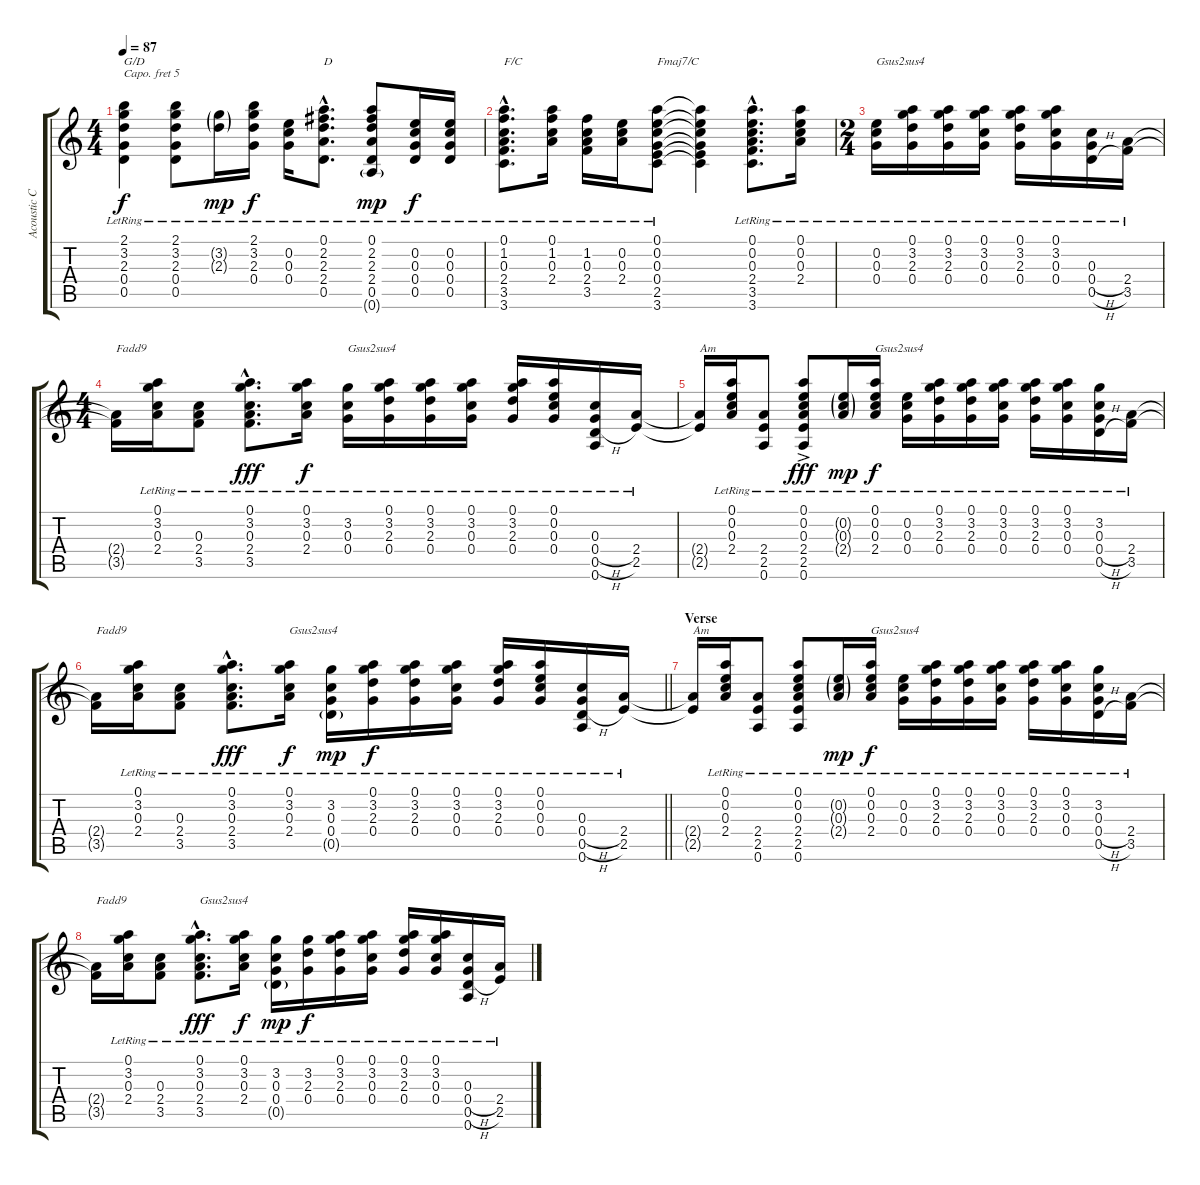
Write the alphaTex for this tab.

\track ("Acoustic Capo V" "Acoustic C") {instrument acousticguitarsteel}
\staff {score tabs}
\capo 5
\tuning (E4 B3 G3 D3 A2 E2) {hide}
\ts (4 4)
\tempo 87
\clef g2
\ks c
(2.1{lr} 3.2{lr} 2.3{lr} 0.4{lr} 0.5{lr}).4{txt "G/D" dy f} (2.1{lr} 3.2{lr} 2.3{lr} 0.4{lr} 0.5{lr}).8 (3.2{g lr} 2.3{g lr}).16{dy mp} (2.1{lr} 3.2{lr} 2.3{lr} 0.4{lr}).16{dy f} (0.2{lr} 0.3{lr} 0.4{lr}).16 (0.1{hac lr} 2.2{hac lr} 2.3{hac lr} 2.4{hac lr} 0.5{hac lr}).8{d txt "D"} (0.1{lr} 2.2{lr} 2.3{lr} 2.4{lr} 0.5{lr} 0.6{g lr}).8{dy mp} (0.2{lr} 0.3{lr} 0.4{lr} 0.5{lr}).16{dy f} (0.2{lr} 0.3{lr} 0.4{lr} 0.5{lr}).16 |
(0.1{hac lr} 1.2{hac lr} 0.3{hac lr} 2.4{hac lr} 3.5{hac lr} 3.6{hac lr}).8{d txt "F/C"} (0.1{lr} 1.2{lr} 0.3{lr} 2.4{lr}).16 (1.2{lr} 0.3{lr} 2.4{lr} 3.5{lr}).16 (0.2{lr} 0.3{lr} 2.4{lr}).16 (0.1{lr} 0.2{lr} 0.3{lr} 0.4{lr} 2.5{lr} 3.6{lr}).8{txt "Fmaj7/C"} (0.1{t} 0.2{t} 0.3{t} 0.4{t} 2.5{t} 3.6{t}).4 (0.1{hac lr} 0.2{hac lr} 0.3{hac lr} 2.4{hac lr} 3.5{hac lr} 3.6{hac lr}).8{d} (0.1{lr} 0.2{lr} 0.3{lr} 2.4{lr}).16 |
\ts (2 4)
(0.2{lr} 0.3{lr} 0.4{lr}).16{txt "Gsus2sus4"} (0.1{lr} 3.2{lr} 2.3{lr} 0.4{lr}).16 (0.1{lr} 3.2{lr} 2.3{lr} 0.4{lr}).16 (0.1{lr} 3.2{lr} 0.3{lr} 0.4{lr}).16 (0.1{lr} 3.2{lr} 2.3{lr} 0.4{lr}).16 (0.1{lr} 3.2{lr} 0.3{lr} 0.4{lr}).16 (0.3{lr} 0.4{h} 0.5{h}).16 (2.4{lr} 3.5{lr}).16 |
\ts (4 4)
(2.4{t} 3.5{t}).16{txt "Fadd9"} (0.1{lr} 3.2{lr} 0.3{lr} 2.4{lr}).16 (0.3{lr} 2.4{lr} 3.5{lr}).8 (0.1{hac lr} 3.2{hac lr} 0.3{hac lr} 2.4{hac lr} 3.5{hac lr}).8{d dy fff} (0.1{lr} 3.2{lr} 0.3{lr} 2.4{lr}).16{dy f} (3.2{lr} 0.3{lr} 0.4{lr}).16{txt "Gsus2sus4"} (0.1{lr} 3.2{lr} 2.3{lr} 0.4{lr}).16 (0.1{lr} 3.2{lr} 2.3{lr} 0.4{lr}).16 (0.1{lr} 3.2{lr} 0.3{lr} 0.4{lr}).16 (0.1{lr} 3.2{lr} 2.3{lr} 0.4{lr}).16 (0.1{lr} 0.2{lr} 0.3{lr} 0.4{lr}).16 (0.3{lr} 0.4{h} 0.5{h} 0.6{lr}).16 (2.4{lr} 2.5{lr}).16 |
(2.4{t} 2.5{t}).16{txt "Am"} (0.1{lr} 0.2{lr} 0.3{lr} 2.4{lr}).16 (2.4{lr} 2.5{lr} 0.6{lr}).8 (0.1{ac lr} 0.2{ac lr} 0.3{ac lr} 2.4{ac lr} 2.5{ac lr} 0.6{ac lr}).8{dy fff} (0.2{g lr} 0.3{g lr} 2.4{g lr}).16{dy mp} (0.1{lr} 0.2{lr} 0.3{lr} 2.4{lr}).16{txt "Gsus2sus4" dy f} (0.2{lr} 0.3{lr} 0.4{lr}).16 (0.1{lr} 3.2{lr} 2.3{lr} 0.4{lr}).16 (0.1{lr} 3.2{lr} 2.3{lr} 0.4{lr}).16 (0.1{lr} 3.2{lr} 0.3{lr} 0.4{lr}).16 (0.1{lr} 3.2{lr} 2.3{lr} 0.4{lr}).16 (0.1{lr} 3.2{lr} 0.3{lr} 0.4{lr}).16 (3.2{lr} 0.3{lr} 0.4{h} 0.5{h}).16 (2.4{lr} 3.5{lr}).16 |
\barLineRight lightlight
(2.4{t} 3.5{t}).16{txt "Fadd9"} (0.1{lr} 3.2{lr} 0.3{lr} 2.4{lr}).16 (0.3{lr} 2.4{lr} 3.5{lr}).8 (0.1{hac lr} 3.2{hac lr} 0.3{hac lr} 2.4{hac lr} 3.5{hac lr}).8{d dy fff} (0.1{lr} 3.2{lr} 0.3{lr} 2.4{lr}).16{txt "Gsus2sus4" dy f} (3.2{lr} 0.3{lr} 0.4{lr} 0.5{g lr}).16{dy mp} (0.1{lr} 3.2{lr} 2.3{lr} 0.4{lr}).16{dy f} (0.1{lr} 3.2{lr} 2.3{lr} 0.4{lr}).16 (0.1{lr} 3.2{lr} 0.3{lr} 0.4{lr}).16 (0.1{lr} 3.2{lr} 2.3{lr} 0.4{lr}).16 (0.1{lr} 0.2{lr} 0.3{lr} 0.4{lr}).16 (0.3{lr} 0.4{h} 0.5{h} 0.6{lr}).16 (2.4{lr} 2.5{lr}).16 |
\section ("" "Verse")
(2.4{t} 2.5{t}).16{txt "Am"} (0.1{lr} 0.2{lr} 0.3{lr} 2.4{lr}).16 (2.4{lr} 2.5{lr} 0.6{lr}).8 (0.1{lr} 0.2{lr} 0.3{lr} 2.4{lr} 2.5{lr} 0.6{lr}).8 (0.2{g lr} 0.3{g lr} 2.4{g lr}).16{dy mp} (0.1{lr} 0.2{lr} 0.3{lr} 2.4{lr}).16{txt "Gsus2sus4" dy f} (0.2{lr} 0.3{lr} 0.4{lr}).16 (0.1{lr} 3.2{lr} 2.3{lr} 0.4{lr}).16 (0.1{lr} 3.2{lr} 2.3{lr} 0.4{lr}).16 (0.1{lr} 3.2{lr} 0.3{lr} 0.4{lr}).16 (0.1{lr} 3.2{lr} 2.3{lr} 0.4{lr}).16 (0.1{lr} 3.2{lr} 0.3{lr} 0.4{lr}).16 (3.2{lr} 0.3{lr} 0.4{h} 0.5{h}).16 (2.4{lr} 3.5{lr}).16 |
(2.4{t} 3.5{t}).16{txt "Fadd9"} (0.1{lr} 3.2{lr} 0.3{lr} 2.4{lr}).16 (0.3{lr} 2.4{lr} 3.5{lr}).8 (0.1{hac lr} 3.2{hac lr} 0.3{hac lr} 2.4{hac lr} 3.5{hac lr}).8{d txt "Gsus2sus4" dy fff} (0.1{lr} 3.2{lr} 0.3{lr} 2.4{lr}).16{dy f} (3.2{lr} 0.3{lr} 0.4{lr} 0.5{g lr}).16{dy mp} (3.2{lr} 2.3{lr} 0.4{lr}).16{dy f} (0.1{lr} 3.2{lr} 2.3{lr} 0.4{lr}).16 (0.1{lr} 3.2{lr} 0.3{lr} 0.4{lr}).16 (0.1{lr} 3.2{lr} 2.3{lr} 0.4{lr}).16 (0.1{lr} 3.2{lr} 0.3{lr} 0.4{lr}).16 (0.3{lr} 0.4{h} 0.5{h} 0.6{lr}).16 (2.4{lr} 2.5{lr}).16
